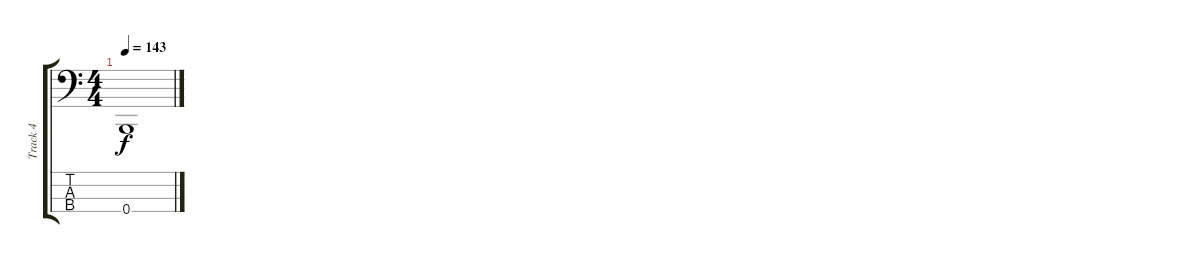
\track ("Track 4" "Track 4") {instrument electricbassfinger bank 255}
\staff {score tabs}
\tuning (E2 B1 Gb1 B0) {hide}
\ts (4 4)
\tempo 143
\clef f4
\ks c
0.4{t}.1{dy f}
